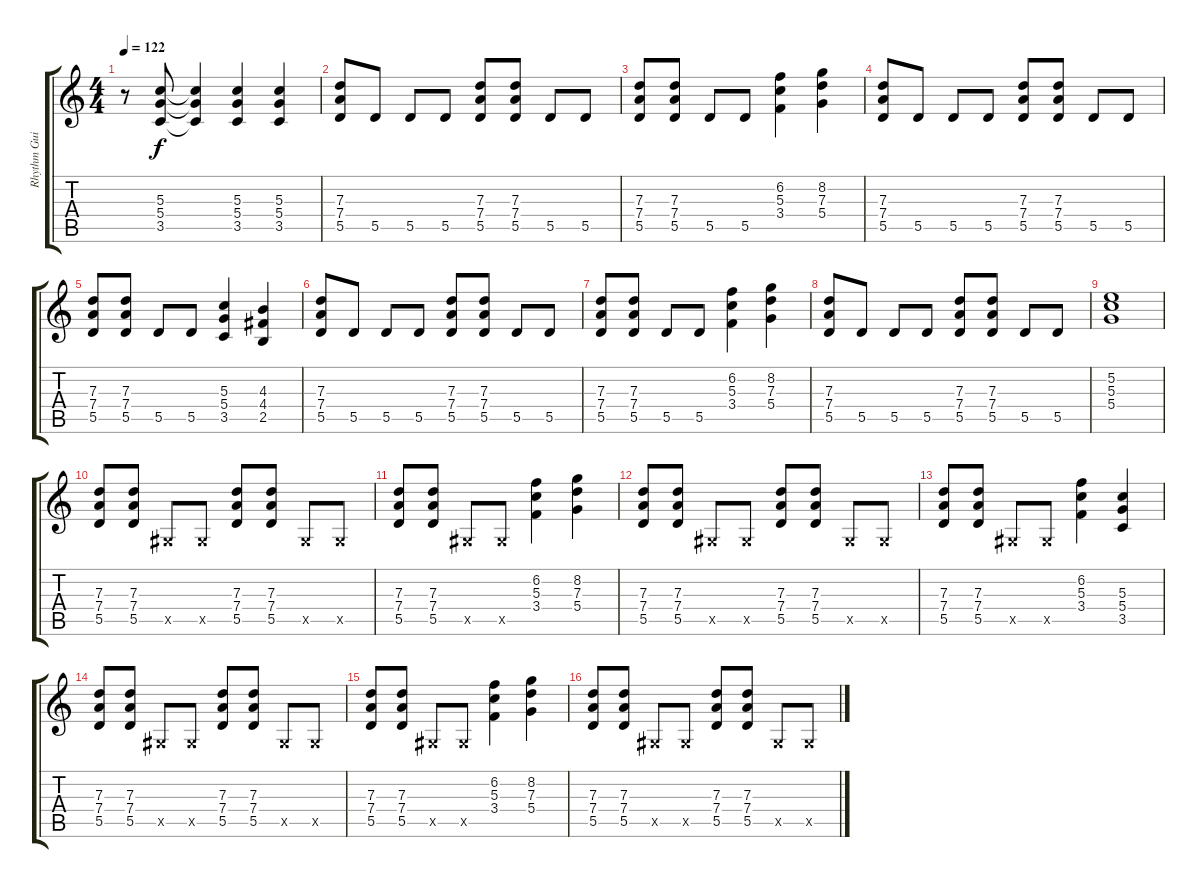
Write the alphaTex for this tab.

\track ("Rhythm Guitar" "Rhythm Gui") {instrument distortionguitar}
\staff {score tabs}
\tuning (E4 B3 G3 D3 A2 E2) {hide}
\ts (4 4)
\tempo 122
\clef g2
\ks c
r.8{dy f} (5.3 5.4 3.5).8 (5.3{t} 5.4{t} 3.5{t}).4 (5.3 5.4 3.5).4 (5.3 5.4 3.5).4 |
(7.3 7.4 5.5).8 5.5.8 5.5.8 5.5.8 (7.3 7.4 5.5).8 (7.3 7.4 5.5).8 5.5.8 5.5.8 |
(7.3 7.4 5.5).8 (7.3 7.4 5.5).8 5.5.8 5.5.8 (6.2 5.3 3.4).4 (8.2 7.3 5.4).4 |
(7.3 7.4 5.5).8 5.5.8 5.5.8 5.5.8 (7.3 7.4 5.5).8 (7.3 7.4 5.5).8 5.5.8 5.5.8 |
(7.3 7.4 5.5).8 (7.3 7.4 5.5).8 5.5.8 5.5.8 (5.3 5.4 3.5).4 (4.3 4.4 2.5).4 |
(7.3 7.4 5.5).8 5.5.8 5.5.8 5.5.8 (7.3 7.4 5.5).8 (7.3 7.4 5.5).8 5.5.8 5.5.8 |
(7.3 7.4 5.5).8 (7.3 7.4 5.5).8 5.5.8 5.5.8 (6.2 5.3 3.4).4 (8.2 7.3 5.4).4 |
(7.3 7.4 5.5).8 5.5.8 5.5.8 5.5.8 (7.3 7.4 5.5).8 (7.3 7.4 5.5).8 5.5.8 5.5.8 |
(5.2 5.3 5.4).1 |
(7.3 7.4 5.5).8 (7.3 7.4 5.5).8 -1.5{x}.8 -1.5{x}.8 (7.3 7.4 5.5).8 (7.3 7.4 5.5).8 -1.5{x}.8 -1.5{x}.8 |
(7.3 7.4 5.5).8 (7.3 7.4 5.5).8 -1.5{x}.8 -1.5{x}.8 (6.2 5.3 3.4).4 (8.2 7.3 5.4).4 |
(7.3 7.4 5.5).8 (7.3 7.4 5.5).8 -1.5{x}.8 -1.5{x}.8 (7.3 7.4 5.5).8 (7.3 7.4 5.5).8 -1.5{x}.8 -1.5{x}.8 |
(7.3 7.4 5.5).8 (7.3 7.4 5.5).8 -1.5{x}.8 -1.5{x}.8 (6.2 5.3 3.4).4 (5.3 5.4 3.5).4 |
(7.3 7.4 5.5).8 (7.3 7.4 5.5).8 -1.5{x}.8 -1.5{x}.8 (7.3 7.4 5.5).8 (7.3 7.4 5.5).8 -1.5{x}.8 -1.5{x}.8 |
(7.3 7.4 5.5).8 (7.3 7.4 5.5).8 -1.5{x}.8 -1.5{x}.8 (6.2 5.3 3.4).4 (8.2 7.3 5.4).4 |
(7.3 7.4 5.5).8 (7.3 7.4 5.5).8 -1.5{x}.8 -1.5{x}.8 (7.3 7.4 5.5).8 (7.3 7.4 5.5).8 -1.5{x}.8 -1.5{x}.8
